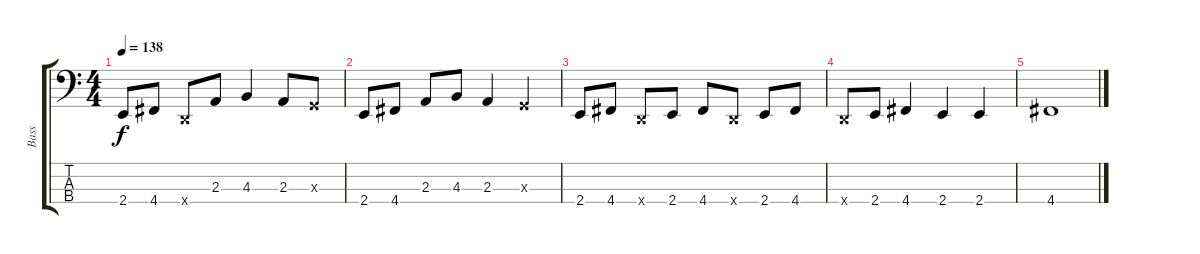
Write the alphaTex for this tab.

\track ("Bass" "Bass") {instrument electricbassfinger}
\staff {score tabs}
\tuning (F2 C2 G1 D1) {hide}
\ts (4 4)
\tempo 138
\clef f4
\ks c
2.4.8{dy f} 4.4.8 0.4{x}.8 2.3.8 4.3.4 2.3.8 0.3{x}.8 |
2.4.8 4.4.8 2.3.8 4.3.8 2.3.4 0.3{x}.4 |
2.4.8 4.4.8 0.4{x}.8 2.4.8 4.4.8 0.4{x}.8 2.4.8 4.4.8 |
0.4{x}.8 2.4.8 4.4.4 2.4.4 2.4.4 |
4.4.1
